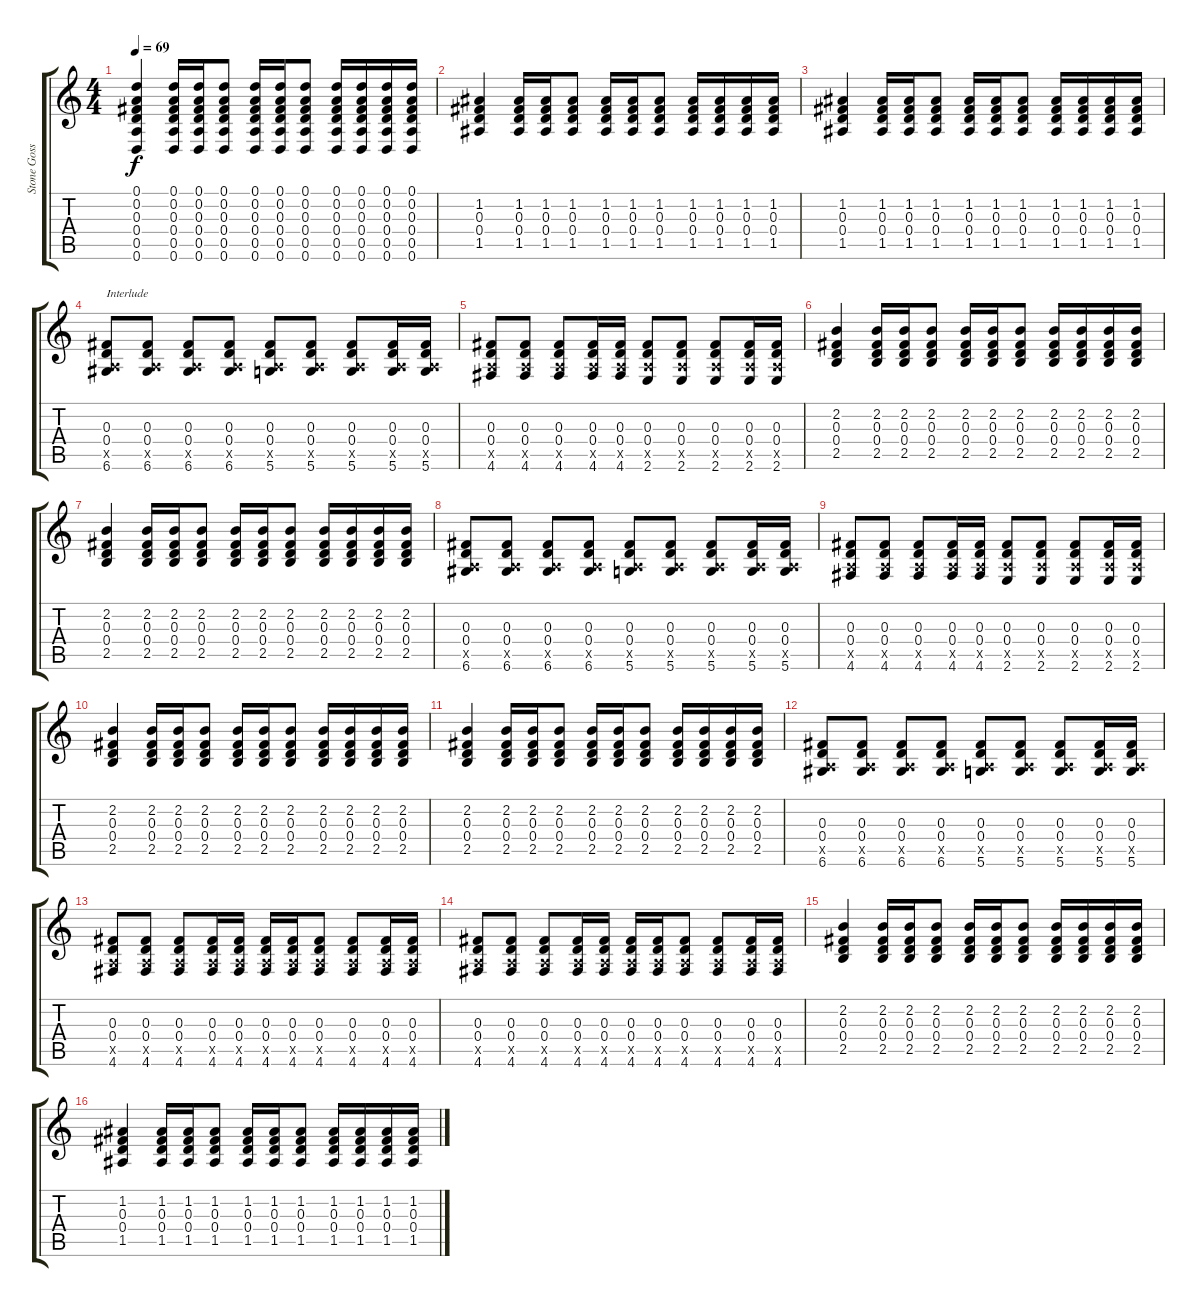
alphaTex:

\track ("Stone Gossard" "Stone Goss") {instrument acousticguitarsteel}
\staff {score tabs}
\tuning (D4 A3 Gb3 D3 A2 D2) {hide}
\ts (4 4)
\tempo 69
\clef g2
\ks c
(0.1 0.2 0.3 0.4 0.5 0.6).4{dy f} (0.1 0.2 0.3 0.4 0.5 0.6).16 (0.1 0.2 0.3 0.4 0.5 0.6).16 (0.1 0.2 0.3 0.4 0.5 0.6).8 (0.1 0.2 0.3 0.4 0.5 0.6).16 (0.1 0.2 0.3 0.4 0.5 0.6).16 (0.1 0.2 0.3 0.4 0.5 0.6).8 (0.1 0.2 0.3 0.4 0.5 0.6).16 (0.1 0.2 0.3 0.4 0.5 0.6).16 (0.1 0.2 0.3 0.4 0.5 0.6).16 (0.1 0.2 0.3 0.4 0.5 0.6).16 |
(1.2 0.3 0.4 1.5).4 (1.2 0.3 0.4 1.5).16 (1.2 0.3 0.4 1.5).16 (1.2 0.3 0.4 1.5).8 (1.2 0.3 0.4 1.5).16 (1.2 0.3 0.4 1.5).16 (1.2 0.3 0.4 1.5).8 (1.2 0.3 0.4 1.5).16 (1.2 0.3 0.4 1.5).16 (1.2 0.3 0.4 1.5).16 (1.2 0.3 0.4 1.5).16 |
(1.2 0.3 0.4 1.5).4 (1.2 0.3 0.4 1.5).16 (1.2 0.3 0.4 1.5).16 (1.2 0.3 0.4 1.5).8 (1.2 0.3 0.4 1.5).16 (1.2 0.3 0.4 1.5).16 (1.2 0.3 0.4 1.5).8 (1.2 0.3 0.4 1.5).16 (1.2 0.3 0.4 1.5).16 (1.2 0.3 0.4 1.5).16 (1.2 0.3 0.4 1.5).16 |
(0.3 0.4 0.5{x} 6.6).8{txt "Interlude"} (0.3 0.4 0.5{x} 6.6).8 (0.3 0.4 0.5{x} 6.6).8 (0.3 0.4 0.5{x} 6.6).8 (0.3 0.4 0.5{x} 5.6).8 (0.3 0.4 0.5{x} 5.6).8 (0.3 0.4 0.5{x} 5.6).8 (0.3 0.4 0.5{x} 5.6).16 (0.3 0.4 0.5{x} 5.6).16 |
(0.3 0.4 0.5{x} 4.6).8 (0.3 0.4 0.5{x} 4.6).8 (0.3 0.4 0.5{x} 4.6).8 (0.3 0.4 0.5{x} 4.6).16 (0.3 0.4 0.5{x} 4.6).16 (0.3 0.4 0.5{x} 2.6).8 (0.3 0.4 0.5{x} 2.6).8 (0.3 0.4 0.5{x} 2.6).8 (0.3 0.4 0.5{x} 2.6).16 (0.3 0.4 0.5{x} 2.6).16 |
(2.2 0.3 0.4 2.5).4 (2.2 0.3 0.4 2.5).16 (2.2 0.3 0.4 2.5).16 (2.2 0.3 0.4 2.5).8 (2.2 0.3 0.4 2.5).16 (2.2 0.3 0.4 2.5).16 (2.2 0.3 0.4 2.5).8 (2.2 0.3 0.4 2.5).16 (2.2 0.3 0.4 2.5).16 (2.2 0.3 0.4 2.5).16 (2.2 0.3 0.4 2.5).16 |
(2.2 0.3 0.4 2.5).4 (2.2 0.3 0.4 2.5).16 (2.2 0.3 0.4 2.5).16 (2.2 0.3 0.4 2.5).8 (2.2 0.3 0.4 2.5).16 (2.2 0.3 0.4 2.5).16 (2.2 0.3 0.4 2.5).8 (2.2 0.3 0.4 2.5).16 (2.2 0.3 0.4 2.5).16 (2.2 0.3 0.4 2.5).16 (2.2 0.3 0.4 2.5).16 |
(0.3 0.4 0.5{x} 6.6).8 (0.3 0.4 0.5{x} 6.6).8 (0.3 0.4 0.5{x} 6.6).8 (0.3 0.4 0.5{x} 6.6).8 (0.3 0.4 0.5{x} 5.6).8 (0.3 0.4 0.5{x} 5.6).8 (0.3 0.4 0.5{x} 5.6).8 (0.3 0.4 0.5{x} 5.6).16 (0.3 0.4 0.5{x} 5.6).16 |
(0.3 0.4 0.5{x} 4.6).8 (0.3 0.4 0.5{x} 4.6).8 (0.3 0.4 0.5{x} 4.6).8 (0.3 0.4 0.5{x} 4.6).16 (0.3 0.4 0.5{x} 4.6).16 (0.3 0.4 0.5{x} 2.6).8 (0.3 0.4 0.5{x} 2.6).8 (0.3 0.4 0.5{x} 2.6).8 (0.3 0.4 0.5{x} 2.6).16 (0.3 0.4 0.5{x} 2.6).16 |
(2.2 0.3 0.4 2.5).4 (2.2 0.3 0.4 2.5).16 (2.2 0.3 0.4 2.5).16 (2.2 0.3 0.4 2.5).8 (2.2 0.3 0.4 2.5).16 (2.2 0.3 0.4 2.5).16 (2.2 0.3 0.4 2.5).8 (2.2 0.3 0.4 2.5).16 (2.2 0.3 0.4 2.5).16 (2.2 0.3 0.4 2.5).16 (2.2 0.3 0.4 2.5).16 |
(2.2 0.3 0.4 2.5).4 (2.2 0.3 0.4 2.5).16 (2.2 0.3 0.4 2.5).16 (2.2 0.3 0.4 2.5).8 (2.2 0.3 0.4 2.5).16 (2.2 0.3 0.4 2.5).16 (2.2 0.3 0.4 2.5).8 (2.2 0.3 0.4 2.5).16 (2.2 0.3 0.4 2.5).16 (2.2 0.3 0.4 2.5).16 (2.2 0.3 0.4 2.5).16 |
(0.3 0.4 0.5{x} 6.6).8 (0.3 0.4 0.5{x} 6.6).8 (0.3 0.4 0.5{x} 6.6).8 (0.3 0.4 0.5{x} 6.6).8 (0.3 0.4 0.5{x} 5.6).8 (0.3 0.4 0.5{x} 5.6).8 (0.3 0.4 0.5{x} 5.6).8 (0.3 0.4 0.5{x} 5.6).16 (0.3 0.4 0.5{x} 5.6).16 |
(0.3 0.4 0.5{x} 4.6).8 (0.3 0.4 0.5{x} 4.6).8 (0.3 0.4 0.5{x} 4.6).8 (0.3 0.4 0.5{x} 4.6).16 (0.3 0.4 0.5{x} 4.6).16 (0.3 0.4 0.5{x} 4.6).16 (0.3 0.4 0.5{x} 4.6).16 (0.3 0.4 0.5{x} 4.6).8 (0.3 0.4 0.5{x} 4.6).8 (0.3 0.4 0.5{x} 4.6).16 (0.3 0.4 0.5{x} 4.6).16 |
(0.3 0.4 0.5{x} 4.6).8 (0.3 0.4 0.5{x} 4.6).8 (0.3 0.4 0.5{x} 4.6).8 (0.3 0.4 0.5{x} 4.6).16 (0.3 0.4 0.5{x} 4.6).16 (0.3 0.4 0.5{x} 4.6).16 (0.3 0.4 0.5{x} 4.6).16 (0.3 0.4 0.5{x} 4.6).8 (0.3 0.4 0.5{x} 4.6).8 (0.3 0.4 0.5{x} 4.6).16 (0.3 0.4 0.5{x} 4.6).16 |
(2.2 0.3 0.4 2.5).4 (2.2 0.3 0.4 2.5).16 (2.2 0.3 0.4 2.5).16 (2.2 0.3 0.4 2.5).8 (2.2 0.3 0.4 2.5).16 (2.2 0.3 0.4 2.5).16 (2.2 0.3 0.4 2.5).8 (2.2 0.3 0.4 2.5).16 (2.2 0.3 0.4 2.5).16 (2.2 0.3 0.4 2.5).16 (2.2 0.3 0.4 2.5).16 |
(1.2 0.3 0.4 1.5).4 (1.2 0.3 0.4 1.5).16 (1.2 0.3 0.4 1.5).16 (1.2 0.3 0.4 1.5).8 (1.2 0.3 0.4 1.5).16 (1.2 0.3 0.4 1.5).16 (1.2 0.3 0.4 1.5).8 (1.2 0.3 0.4 1.5).16 (1.2 0.3 0.4 1.5).16 (1.2 0.3 0.4 1.5).16 (1.2 0.3 0.4 1.5).16
